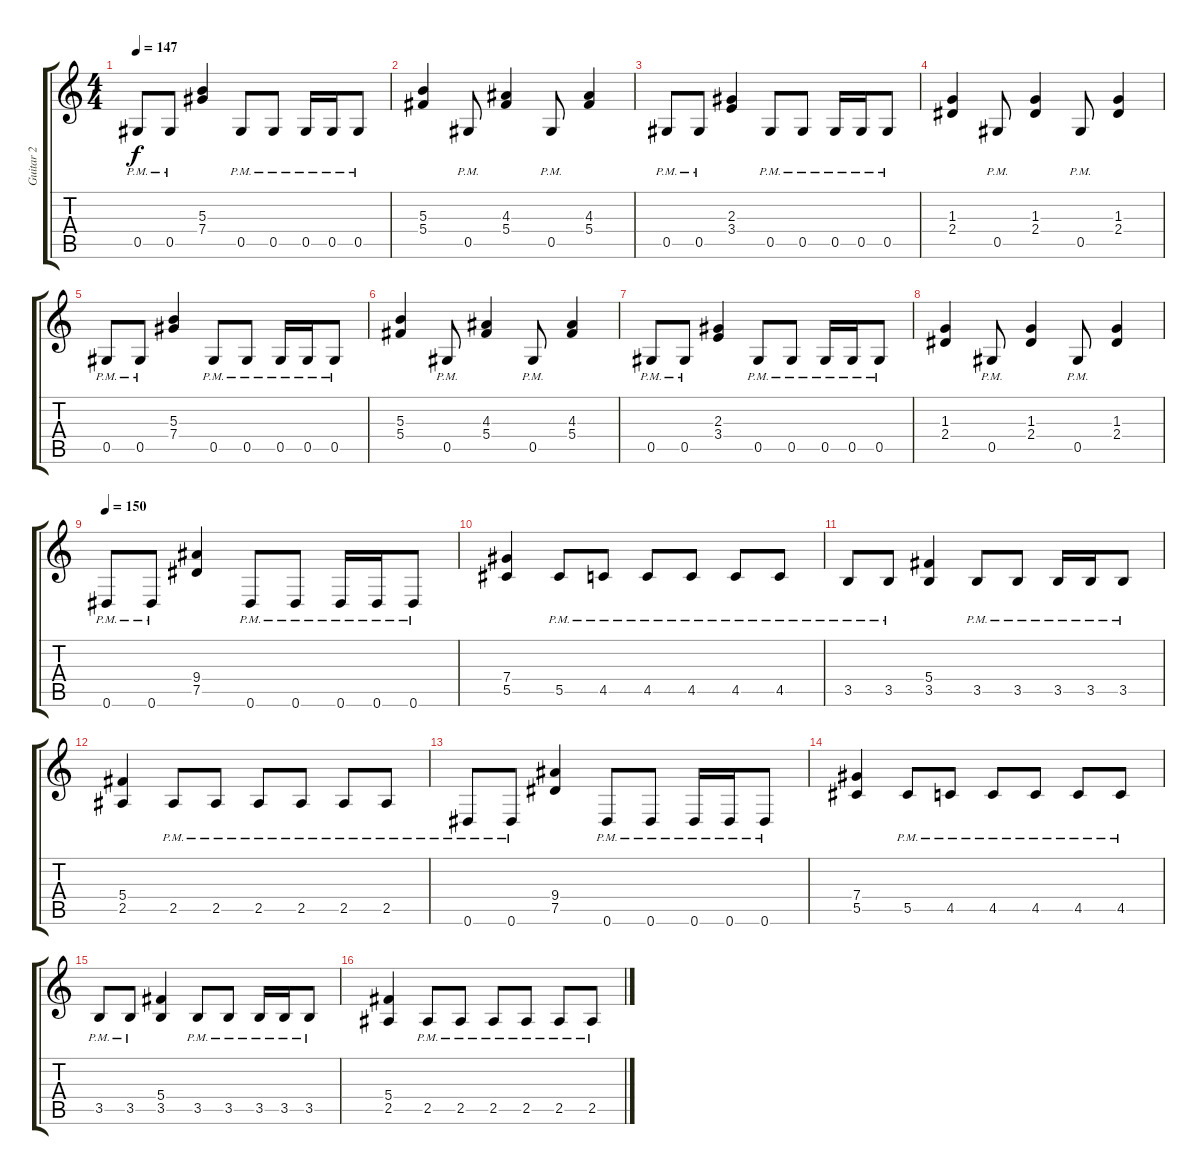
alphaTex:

\track ("Guitar 2" "Guitar 2") {instrument overdrivenguitar}
\staff {score tabs}
\tuning (Eb4 Bb3 Gb3 Db3 Ab2 Eb2) {hide}
\ts (4 4)
\section ("" "")
\tempo 147
\clef g2
\ks c
0.5{pm}.8{dy f volume 10 balance 2 instrument overdrivenguitar} 0.5{pm}.8 (5.3 7.4).4 0.5{pm}.8 0.5{pm}.8 0.5{pm}.16 0.5{pm}.16 0.5{pm}.8 |
(5.3 5.4).4 0.5{pm}.8 (4.3 5.4).4 0.5{pm}.8 (4.3 5.4).4 |
0.5{pm}.8 0.5{pm}.8 (2.3 3.4).4 0.5{pm}.8 0.5{pm}.8 0.5{pm}.16 0.5{pm}.16 0.5{pm}.8 |
(1.3 2.4).4 0.5{pm}.8 (1.3 2.4).4 0.5{pm}.8 (1.3 2.4).4 |
0.5{pm}.8 0.5{pm}.8 (5.3 7.4).4 0.5{pm}.8 0.5{pm}.8 0.5{pm}.16 0.5{pm}.16 0.5{pm}.8 |
(5.3 5.4).4 0.5{pm}.8 (4.3 5.4).4 0.5{pm}.8 (4.3 5.4).4 |
0.5{pm}.8 0.5{pm}.8 (2.3 3.4).4 0.5{pm}.8 0.5{pm}.8 0.5{pm}.16 0.5{pm}.16 0.5{pm}.8 |
(1.3 2.4).4 0.5{pm}.8 (1.3 2.4).4 0.5{pm}.8 (1.3 2.4).4 |
\section ("" "")
\tempo 150
0.6{pm}.8 0.6{pm}.8 (9.4 7.5).4 0.6{pm}.8 0.6{pm}.8 0.6{pm}.16 0.6{pm}.16 0.6{pm}.8 |
(7.4 5.5).4 5.5{pm}.8 4.5{pm}.8 4.5{pm}.8 4.5{pm}.8 4.5{pm}.8 4.5{pm}.8 |
3.5{pm}.8 3.5{pm}.8 (5.4 3.5).4 3.5{pm}.8 3.5{pm}.8 3.5{pm}.16 3.5{pm}.16 3.5{pm}.8 |
(5.4 2.5).4 2.5{pm}.8 2.5{pm}.8 2.5{pm}.8 2.5{pm}.8 2.5{pm}.8 2.5{pm}.8 |
0.6{pm}.8 0.6{pm}.8 (9.4 7.5).4 0.6{pm}.8 0.6{pm}.8 0.6{pm}.16 0.6{pm}.16 0.6{pm}.8 |
(7.4 5.5).4 5.5{pm}.8 4.5{pm}.8 4.5{pm}.8 4.5{pm}.8 4.5{pm}.8 4.5{pm}.8 |
3.5{pm}.8 3.5{pm}.8 (5.4 3.5).4 3.5{pm}.8 3.5{pm}.8 3.5{pm}.16 3.5{pm}.16 3.5{pm}.8 |
(5.4 2.5).4 2.5{pm}.8 2.5{pm}.8 2.5{pm}.8 2.5{pm}.8 2.5{pm}.8 2.5{pm}.8
